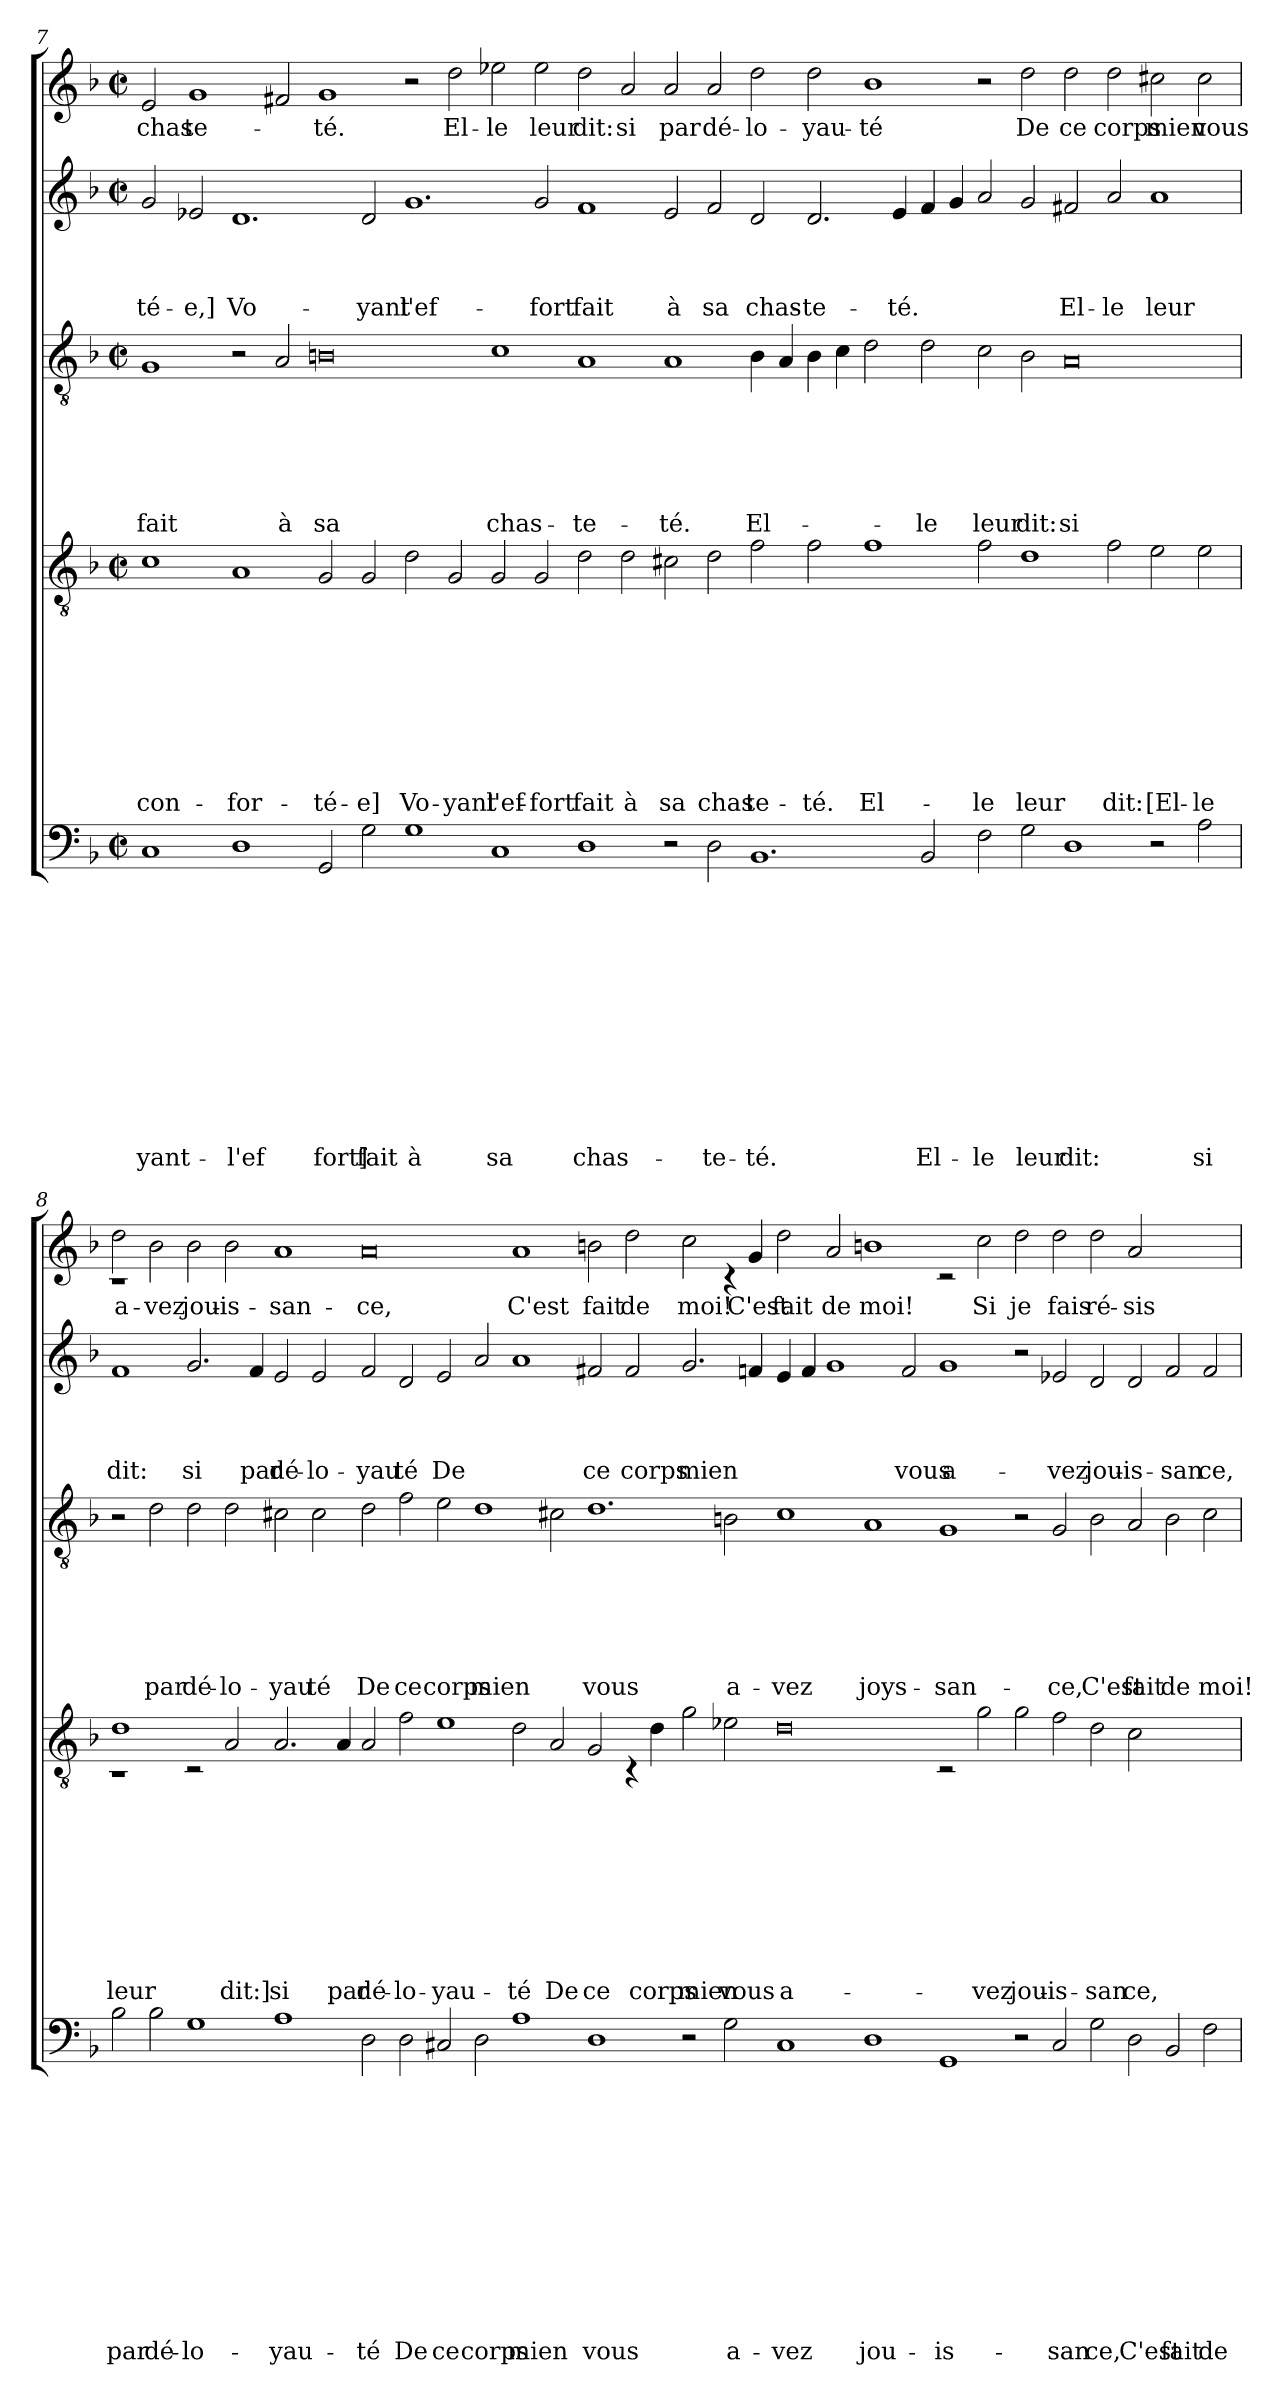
**kern	**text	**text	**text	**text	**text	**text	**text	**text	**text	**text	**text	**text	**kern	**text	**text	**text	**text	**text	**text	**text	**text	**text	**kern	**text	**text	**text	**text	**text	**text	**kern	**text	**text	**text	**text	**kern	**text
*part5	*part5	*part5	*part5	*part5	*part5	*part5	*part5	*part5	*part5	*part5	*part5	*part5	*part4	*part4	*part4	*part4	*part4	*part4	*part4	*part4	*part4	*part4	*part3	*part3	*part3	*part3	*part3	*part3	*part3	*part2	*part2	*part2	*part2	*part2	*part1	*part1
*staff5	*staff5	*staff5	*staff5	*staff5	*staff5	*staff5	*staff5	*staff5	*staff5	*staff5	*staff5	*staff5	*staff4	*staff4	*staff4	*staff4	*staff4	*staff4	*staff4	*staff4	*staff4	*staff4	*staff3	*staff3	*staff3	*staff3	*staff3	*staff3	*staff3	*staff2	*staff2	*staff2	*staff2	*staff2	*staff1	*staff1
!!LO:PB:g=z
*clefF4	*	*	*	*	*	*	*	*	*	*	*	*	*clefGv2	*	*	*	*	*	*	*	*	*	*clefGv2	*	*	*	*	*	*	*clefG2	*	*	*	*	*clefG2	*
*k[b-]	*	*	*	*	*	*	*	*	*	*	*	*	*k[b-]	*	*	*	*	*	*	*	*	*	*k[b-]	*	*	*	*	*	*	*k[b-]	*	*	*	*	*k[b-]	*
*F:	*	*	*	*	*	*	*	*	*	*	*	*	*F:	*	*	*	*	*	*	*	*	*	*F:	*	*	*	*	*	*	*F:	*	*	*	*	*F:	*
*M2/2	*	*	*	*	*	*	*	*	*	*	*	*	*M2/2	*	*	*	*	*	*	*	*	*	*M2/2	*	*	*	*	*	*	*M2/2	*	*	*	*	*M2/2	*
*met(c|)	*	*	*	*	*	*	*	*	*	*	*	*	*met(c|)	*	*	*	*	*	*	*	*	*	*met(c|)	*	*	*	*	*	*	*met(c|)	*	*	*	*	*met(c|)	*
=7	=7	=7	=7	=7	=7	=7	=7	=7	=7	=7	=7	=7	=7	=7	=7	=7	=7	=7	=7	=7	=7	=7	=7	=7	=7	=7	=7	=7	=7	=7	=7	=7	=7	=7	=7	=7
!	!	!	!	!	!	!	!	!	!	!	!	!LO:LY:b	!	!	!	!	!	!	!	!	!	!LO:LY:b	!	!	!	!	!	!	!LO:LY:b	!	!	!	!	!LO:LY:b	!	!LO:LY:b
1C	.	.	.	.	.	.	.	.	.	.	.	-yant-	1c	.	.	.	.	.	.	.	.	-con-	1G	.	.	.	.	.	fait	2g/	.	.	.	-té-	2e/	chas-
!	!	!	!	!	!	!	!	!	!	!	!	!	!	!	!	!	!	!	!	!	!	!	!	!	!	!	!	!	!	!	!	!	!	!LO:LY:b	!	!LO:LY:b
.	.	.	.	.	.	.	.	.	.	.	.	.	.	.	.	.	.	.	.	.	.	.	.	.	.	.	.	.	.	2e-X/	.	.	.	-e,]	1g	-te-
!	!	!	!	!	!	!	!	!	!	!	!	!LO:LY:b	!	!	!	!	!	!	!	!	!	!LO:LY:b	!	!	!	!	!	!	!	!	!	!	!	!LO:LY:b	!	!
1D	.	.	.	.	.	.	.	.	.	.	.	-l'ef	1A	.	.	.	.	.	.	.	.	-for-	2r	.	.	.	.	.	.	1.d	.	.	.	Vo-	.	.
!	!	!	!	!	!	!	!	!	!	!	!	!	!	!	!	!	!	!	!	!	!	!	!	!	!	!	!	!	!LO:LY:b	!	!	!	!	!	!	!
.	.	.	.	.	.	.	.	.	.	.	.	.	.	.	.	.	.	.	.	.	.	.	2A/	.	.	.	.	.	à	.	.	.	.	.	2f#X/	.
!	!	!	!	!	!	!	!	!	!	!	!	!LO:LY:b	!	!	!	!	!	!	!	!	!	!LO:LY:b	!	!	!	!	!	!	!LO:LY:b	!	!	!	!	!	!	!LO:LY:b
2GG/	.	.	.	.	.	.	.	.	.	.	.	fort]	2G/	.	.	.	.	.	.	.	.	-té-	0Bn	.	.	.	.	.	sa	.	.	.	.	.	1g	-té.
!	!	!	!	!	!	!	!	!	!	!	!	!LO:LY:b	!	!	!	!	!	!	!	!	!	!LO:LY:b	!	!	!	!	!	!	!	!	!	!	!	!LO:LY:b	!	!
2G\	.	.	.	.	.	.	.	.	.	.	.	fait	2G/	.	.	.	.	.	.	.	.	-e]	.	.	.	.	.	.	.	2d/	.	.	.	-yant	.	.
!	!	!	!	!	!	!	!	!	!	!	!	!LO:LY:b	!	!	!	!	!	!	!	!	!	!LO:LY:b	!	!	!	!	!	!	!	!	!	!	!	!LO:LY:b	!	!
1G	.	.	.	.	.	.	.	.	.	.	.	à	2d\	.	.	.	.	.	.	.	.	Vo-	.	.	.	.	.	.	.	1.g	.	.	.	l'ef-	2r	.
!	!	!	!	!	!	!	!	!	!	!	!	!	!	!	!	!	!	!	!	!	!	!LO:LY:b	!	!	!	!	!	!	!	!	!	!	!	!	!	!LO:LY:b
.	.	.	.	.	.	.	.	.	.	.	.	.	2G/	.	.	.	.	.	.	.	.	-yant	.	.	.	.	.	.	.	.	.	.	.	.	2dd\	El-
!	!	!	!	!	!	!	!	!	!	!	!	!LO:LY:b	!	!	!	!	!	!	!	!	!	!LO:LY:b	!	!	!	!	!	!	!LO:LY:b	!	!	!	!	!	!	!LO:LY:b
1C	.	.	.	.	.	.	.	.	.	.	.	sa	2G/	.	.	.	.	.	.	.	.	l'ef-	1c	.	.	.	.	.	chas-	.	.	.	.	.	2ee-X\	-le
!	!	!	!	!	!	!	!	!	!	!	!	!	!	!	!	!	!	!	!	!	!	!LO:LY:b	!	!	!	!	!	!	!	!	!	!	!	!LO:LY:b	!	!LO:LY:b
.	.	.	.	.	.	.	.	.	.	.	.	.	2G/	.	.	.	.	.	.	.	.	-fort	.	.	.	.	.	.	.	2g/	.	.	.	-fort	2ee-\	leur
!	!	!	!	!	!	!	!	!	!	!	!	!LO:LY:b	!	!	!	!	!	!	!	!	!	!LO:LY:b	!	!	!	!	!	!	!LO:LY:b	!	!	!	!	!LO:LY:b	!	!LO:LY:b
1D	.	.	.	.	.	.	.	.	.	.	.	chas-	2d\	.	.	.	.	.	.	.	.	fait	1A	.	.	.	.	.	-te-	1f	.	.	.	fait	2dd\	dit:
!	!	!	!	!	!	!	!	!	!	!	!	!	!	!	!	!	!	!	!	!	!	!LO:LY:b	!	!	!	!	!	!	!	!	!	!	!	!	!	!LO:LY:b
.	.	.	.	.	.	.	.	.	.	.	.	.	2d\	.	.	.	.	.	.	.	.	à	.	.	.	.	.	.	.	.	.	.	.	.	2a/	si
!	!	!	!	!	!	!	!	!	!	!	!	!	!	!	!	!	!	!	!	!	!	!LO:LY:b	!	!	!	!	!	!	!LO:LY:b	!	!	!	!	!LO:LY:b	!	!LO:LY:b
2r	.	.	.	.	.	.	.	.	.	.	.	.	2c#X\	.	.	.	.	.	.	.	.	sa	1A	.	.	.	.	.	-té.	2e-/	.	.	.	à	2a/	par
!	!	!	!	!	!	!	!	!	!	!	!	!LO:LY:b	!	!	!	!	!	!	!	!	!	!LO:LY:b	!	!	!	!	!	!	!	!	!	!	!	!LO:LY:b	!	!LO:LY:b
2D\	.	.	.	.	.	.	.	.	.	.	.	-te-	2d\	.	.	.	.	.	.	.	.	chas-	.	.	.	.	.	.	.	2f/	.	.	.	sa	2a/	dé-
!	!	!	!	!	!	!	!	!	!	!	!	!LO:LY:b	!	!	!	!	!	!	!	!	!	!LO:LY:b	!	!	!	!	!	!	!LO:LY:b	!	!	!	!	!LO:LY:b	!	!LO:LY:b
1.BB-	.	.	.	.	.	.	.	.	.	.	.	-té.	2f\	.	.	.	.	.	.	.	.	-te-	4B\	.	.	.	.	.	El-	2d/	.	.	.	chas-	2dd\	-lo-
.	.	.	.	.	.	.	.	.	.	.	.	.	.	.	.	.	.	.	.	.	.	.	4A/	.	.	.	.	.	.	.	.	.	.	.	.	.
!	!	!	!	!	!	!	!	!	!	!	!	!	!	!	!	!	!	!	!	!	!	!LO:LY:b	!	!	!	!	!	!	!	!	!	!	!	!LO:LY:b	!	!LO:LY:b
.	.	.	.	.	.	.	.	.	.	.	.	.	2f\	.	.	.	.	.	.	.	.	-té.	4B\	.	.	.	.	.	.	2.d/	.	.	.	-te-	2dd\	-yau-
.	.	.	.	.	.	.	.	.	.	.	.	.	.	.	.	.	.	.	.	.	.	.	4c\	.	.	.	.	.	.	.	.	.	.	.	.	.
!	!	!	!	!	!	!	!	!	!	!	!	!	!	!	!	!	!	!	!	!	!	!LO:LY:b	!	!	!	!	!	!	!	!	!	!	!	!	!	!LO:LY:b
.	.	.	.	.	.	.	.	.	.	.	.	.	1f	.	.	.	.	.	.	.	.	El-	2d\	.	.	.	.	.	.	.	.	.	.	.	1b-	-té
!	!	!	!	!	!	!	!	!	!	!	!	!	!	!	!	!	!	!	!	!	!	!	!	!	!	!	!	!	!	!	!	!	!	!LO:LY:b	!	!
.	.	.	.	.	.	.	.	.	.	.	.	.	.	.	.	.	.	.	.	.	.	.	.	.	.	.	.	.	.	4e-/	.	.	.	-té.	.	.
!	!	!	!	!	!	!	!	!	!	!	!	!LO:LY:b	!	!	!	!	!	!	!	!	!	!	!	!	!	!	!	!	!LO:LY:b	!	!	!	!	!	!	!
2BB-/	.	.	.	.	.	.	.	.	.	.	.	El-	.	.	.	.	.	.	.	.	.	.	2d\	.	.	.	.	.	-le	4f/	.	.	.	.	.	.
.	.	.	.	.	.	.	.	.	.	.	.	.	.	.	.	.	.	.	.	.	.	.	.	.	.	.	.	.	.	4g/	.	.	.	.	.	.
!	!	!	!	!	!	!	!	!	!	!	!	!LO:LY:b	!	!	!	!	!	!	!	!	!	!LO:LY:b	!	!	!	!	!	!	!LO:LY:b	!	!	!	!	!	!	!
2F\	.	.	.	.	.	.	.	.	.	.	.	-le	2f\	.	.	.	.	.	.	.	.	-le	2c\	.	.	.	.	.	leur	2a/	.	.	.	.	2r	.
!	!	!	!	!	!	!	!	!	!	!	!	!LO:LY:b	!	!	!	!	!	!	!	!	!	!LO:LY:b	!	!	!	!	!	!	!LO:LY:b	!	!	!	!	!	!	!LO:LY:b
2G\	.	.	.	.	.	.	.	.	.	.	.	leur	1d	.	.	.	.	.	.	.	.	leur	2B\	.	.	.	.	.	dit:	2g/	.	.	.	.	2dd\	De
!	!	!	!	!	!	!	!	!	!	!	!	!LO:LY:b	!	!	!	!	!	!	!	!	!	!	!	!	!	!	!	!	!LO:LY:b	!	!	!	!	!LO:LY:b	!	!LO:LY:b
1D	.	.	.	.	.	.	.	.	.	.	.	dit:	.	.	.	.	.	.	.	.	.	.	0A	.	.	.	.	.	si	2f#X/	.	.	.	El-	2dd\	ce
!	!	!	!	!	!	!	!	!	!	!	!	!	!	!	!	!	!	!	!	!	!	!LO:LY:b	!	!	!	!	!	!	!	!	!	!	!	!LO:LY:b	!	!LO:LY:b
.	.	.	.	.	.	.	.	.	.	.	.	.	2f\	.	.	.	.	.	.	.	.	dit:	.	.	.	.	.	.	.	2a/	.	.	.	-le	2dd\	corps
!	!	!	!	!	!	!	!	!	!	!	!	!	!	!	!	!	!	!	!	!	!	!LO:LY:b	!	!	!	!	!	!	!	!	!	!	!	!LO:LY:b	!	!LO:LY:b
2r	.	.	.	.	.	.	.	.	.	.	.	.	2e\	.	.	.	.	.	.	.	.	[El-	.	.	.	.	.	.	.	1a	.	.	.	leur	2cc#X\	mien
!	!	!	!	!	!	!	!	!	!	!	!	!LO:LY:b	!	!	!	!	!	!	!	!	!	!LO:LY:b	!	!	!	!	!	!	!	!	!	!	!	!	!	!LO:LY:b
2A\	.	.	.	.	.	.	.	.	.	.	.	si	2e\	.	.	.	.	.	.	.	.	-le	.	.	.	.	.	.	.	.	.	.	.	.	2cc#\	vous
!!LO:LB:g=z
=8	=8	=8	=8	=8	=8	=8	=8	=8	=8	=8	=8	=8	=8	=8	=8	=8	=8	=8	=8	=8	=8	=8	=8	=8	=8	=8	=8	=8	=8	=8	=8	=8	=8	=8	=8	=8
!	!	!	!	!	!	!	!	!	!	!	!	!LO:LY:b	!	!	!	!	!	!	!	!	!	!LO:LY:b	!	!	!	!	!	!	!	!	!	!	!	!LO:LY:b	!	!LO:LY:b
*	*	*	*	*	*	*	*	*	*	*	*	*	*^	*	*	*	*	*	*	*	*	*	*	*	*	*	*	*	*	*	*	*	*	*	*^	*
2B-\	.	.	.	.	.	.	.	.	.	.	.	par	1d	1rC	.	.	.	.	.	.	.	.	leur	2r	.	.	.	.	.	.	1f	.	.	.	dit:	2dd\	1rc	a-
!	!	!	!	!	!	!	!	!	!	!	!	!LO:LY:b	!	!	!	!	!	!	!	!	!	!	!	!	!	!	!	!	!	!LO:LY:b	!	!	!	!	!	!	!	!LO:LY:b
2B-\	.	.	.	.	.	.	.	.	.	.	.	dé-	.	.	.	.	.	.	.	.	.	.	.	2d\	.	.	.	.	.	par	.	.	.	.	.	2b-\	.	-vez
!	!	!	!	!	!	!	!	!	!	!	!	!LO:LY:b	!	!	!	!	!	!	!	!	!	!	!	!	!	!	!	!	!	!LO:LY:b	!	!	!	!	!LO:LY:b	!	!	!LO:LY:b
1G	.	.	.	.	.	.	.	.	.	.	.	-lo-	1ryy	2rC	.	.	.	.	.	.	.	.	.	2d\	.	.	.	.	.	dé-	2.g/	.	.	.	si	2b-\	00ryy	jou-
!	!	!	!	!	!	!	!	!	!	!	!	!	!	!	!	!	!	!	!	!	!	!	!LO:LY:b	!	!	!	!	!	!	!LO:LY:b	!	!	!	!	!	!	!	!LO:LY:b
.	.	.	.	.	.	.	.	.	.	.	.	.	.	2A/	.	.	.	.	.	.	.	.	dit:]	2d\	.	.	.	.	.	-lo-	.	.	.	.	.	2b-\	.	-is-
!	!	!	!	!	!	!	!	!	!	!	!	!	!	!	!	!	!	!	!	!	!	!	!	!	!	!	!	!	!	!	!	!	!	!	!LO:LY:b	!	!	!
.	.	.	.	.	.	.	.	.	.	.	.	.	.	.	.	.	.	.	.	.	.	.	.	.	.	.	.	.	.	.	4f/	.	.	.	par	.	.	.
!	!	!	!	!	!	!	!	!	!	!	!	!LO:LY:b	!	!	!	!	!	!	!	!	!	!	!LO:LY:b	!	!	!	!	!	!	!LO:LY:b	!	!	!	!	!LO:LY:b	!	!	!LO:LY:b
1A	.	.	.	.	.	.	.	.	.	.	.	-yau-	000.ryy	2.A/	.	.	.	.	.	.	.	.	si	2c#X\	.	.	.	.	.	-yau-	2e/	.	.	.	dé-	1a	.	-san-
!	!	!	!	!	!	!	!	!	!	!	!	!	!	!	!	!	!	!	!	!	!	!	!	!	!	!	!	!	!	!LO:LY:b	!	!	!	!	!LO:LY:b	!	!	!
.	.	.	.	.	.	.	.	.	.	.	.	.	.	.	.	.	.	.	.	.	.	.	.	2c#\	.	.	.	.	.	-té	2e/	.	.	.	-lo-	.	.	.
!	!	!	!	!	!	!	!	!	!	!	!	!	!	!	!	!	!	!	!	!	!	!	!LO:LY:b	!	!	!	!	!	!	!	!	!	!	!	!	!	!	!
.	.	.	.	.	.	.	.	.	.	.	.	.	.	4A/	.	.	.	.	.	.	.	.	par	.	.	.	.	.	.	.	.	.	.	.	.	.	.	.
!	!	!	!	!	!	!	!	!	!	!	!	!LO:LY:b	!	!	!	!	!	!	!	!	!	!	!LO:LY:b	!	!	!	!	!	!	!LO:LY:b	!	!	!	!	!LO:LY:b	!	!	!LO:LY:b
2D\	.	.	.	.	.	.	.	.	.	.	.	-té	.	2A/	.	.	.	.	.	.	.	.	dé-	2d\	.	.	.	.	.	De	2f/	.	.	.	-yau-	0a	.	-ce,
!	!	!	!	!	!	!	!	!	!	!	!	!LO:LY:b	!	!	!	!	!	!	!	!	!	!	!LO:LY:b	!	!	!	!	!	!	!LO:LY:b	!	!	!	!	!LO:LY:b	!	!	!
2D\	.	.	.	.	.	.	.	.	.	.	.	De	.	2f\	.	.	.	.	.	.	.	.	-lo-	2f\	.	.	.	.	.	ce	2d/	.	.	.	-té	.	.	.
!	!	!	!	!	!	!	!	!	!	!	!	!LO:LY:b	!	!	!	!	!	!	!	!	!	!	!LO:LY:b	!	!	!	!	!	!	!LO:LY:b	!	!	!	!	!LO:LY:b	!	!	!
2C#X/	.	.	.	.	.	.	.	.	.	.	.	ce	.	1e	.	.	.	.	.	.	.	.	-yau-	2e\	.	.	.	.	.	corps	2e/	.	.	.	De	.	.	.
!	!	!	!	!	!	!	!	!	!	!	!	!LO:LY:b	!	!	!	!	!	!	!	!	!	!	!	!	!	!	!	!	!	!LO:LY:b	!	!	!	!	!	!	!	!
2D\	.	.	.	.	.	.	.	.	.	.	.	corps	.	.	.	.	.	.	.	.	.	.	.	1d	.	.	.	.	.	mien	2a/	.	.	.	.	.	.	.
!	!	!	!	!	!	!	!	!	!	!	!	!LO:LY:b	!	!	!	!	!	!	!	!	!	!	!LO:LY:b	!	!	!	!	!	!	!	!	!	!	!	!	!	!	!LO:LY:b
1A	.	.	.	.	.	.	.	.	.	.	.	mien	.	2d\	.	.	.	.	.	.	.	.	-té	.	.	.	.	.	.	.	1a	.	.	.	.	1ryy	1a	C'est
!	!	!	!	!	!	!	!	!	!	!	!	!	!	!	!	!	!	!	!	!	!	!	!LO:LY:b	!	!	!	!	!	!	!	!	!	!	!	!	!	!	!
.	.	.	.	.	.	.	.	.	.	.	.	.	.	2A/	.	.	.	.	.	.	.	.	De	2c#X\	.	.	.	.	.	.	.	.	.	.	.	.	.	.
!	!	!	!	!	!	!	!	!	!	!	!	!LO:LY:b	!	!	!	!	!	!	!	!	!	!	!LO:LY:b	!	!	!	!	!	!	!LO:LY:b	!	!	!	!	!LO:LY:b	!	!	!LO:LY:b
1D	.	.	.	.	.	.	.	.	.	.	.	vous	.	2G/	.	.	.	.	.	.	.	.	ce	1.d	.	.	.	.	.	vous	2f#X/	.	.	.	ce	000ryy	2bn\	fait
!	!	!	!	!	!	!	!	!	!	!	!	!	!	!	!	!	!	!	!	!	!	!	!	!	!	!	!	!	!	!	!	!	!	!	!LO:LY:b	!	!	!LO:LY:b
.	.	.	.	.	.	.	.	.	.	.	.	.	.	4rC	.	.	.	.	.	.	.	.	.	.	.	.	.	.	.	.	2f#/	.	.	.	corps	.	2dd\	de
!	!	!	!	!	!	!	!	!	!	!	!	!	!	!	!	!	!	!	!	!	!	!	!LO:LY:b	!	!	!	!	!	!	!	!	!	!	!	!	!	!	!
.	.	.	.	.	.	.	.	.	.	.	.	.	.	4d\	.	.	.	.	.	.	.	.	corps	.	.	.	.	.	.	.	.	.	.	.	.	.	.	.
!	!	!	!	!	!	!	!	!	!	!	!	!	!	!	!	!	!	!	!	!	!	!	!LO:LY:b	!	!	!	!	!	!	!	!	!	!	!	!LO:LY:b	!	!	!LO:LY:b
2r	.	.	.	.	.	.	.	.	.	.	.	.	.	2g\	.	.	.	.	.	.	.	.	mien	.	.	.	.	.	.	.	2.g/	.	.	.	mien	.	2cc\	moi!
!	!	!	!	!	!	!	!	!	!	!	!	!LO:LY:b	!	!	!	!	!	!	!	!	!	!	!LO:LY:b	!	!	!	!	!	!	!LO:LY:b	!	!	!	!	!	!	!	!
2G\	.	.	.	.	.	.	.	.	.	.	.	a-	.	2e-X\	.	.	.	.	.	.	.	.	vous	2Bn\	.	.	.	.	.	a-	.	.	.	.	.	.	4rc	.
!	!	!	!	!	!	!	!	!	!	!	!	!	!	!	!	!	!	!	!	!	!	!	!	!	!	!	!	!	!	!	!	!	!	!	!	!	!	!LO:LY:b
.	.	.	.	.	.	.	.	.	.	.	.	.	.	.	.	.	.	.	.	.	.	.	.	.	.	.	.	.	.	.	4fn/	.	.	.	.	.	4g/	C'est
!	!	!	!	!	!	!	!	!	!	!	!	!LO:LY:b	!	!	!	!	!	!	!	!	!	!	!LO:LY:b	!	!	!	!	!	!	!LO:LY:b	!	!	!	!	!	!	!	!LO:LY:b
1C#	.	.	.	.	.	.	.	.	.	.	.	-vez	.	0d	.	.	.	.	.	.	.	.	a-	1c#	.	.	.	.	.	-vez	4e/	.	.	.	.	.	2dd\	fait
.	.	.	.	.	.	.	.	.	.	.	.	.	.	.	.	.	.	.	.	.	.	.	.	.	.	.	.	.	.	.	4f/	.	.	.	.	.	.	.
!	!	!	!	!	!	!	!	!	!	!	!	!	!	!	!	!	!	!	!	!	!	!	!	!	!	!	!	!	!	!	!	!	!	!	!	!	!	!LO:LY:b
.	.	.	.	.	.	.	.	.	.	.	.	.	.	.	.	.	.	.	.	.	.	.	.	.	.	.	.	.	.	.	1g	.	.	.	.	.	2a/	de
!	!	!	!	!	!	!	!	!	!	!	!	!LO:LY:b	!	!	!	!	!	!	!	!	!	!	!	!	!	!	!	!	!	!LO:LY:b	!	!	!	!	!	!	!	!LO:LY:b
1D	.	.	.	.	.	.	.	.	.	.	.	jou-	.	.	.	.	.	.	.	.	.	.	.	1A	.	.	.	.	.	joys-	.	.	.	.	.	.	1bn	moi!
!	!	!	!	!	!	!	!	!	!	!	!	!	!	!	!	!	!	!	!	!	!	!	!	!	!	!	!	!	!	!	!	!	!	!	!LO:LY:b	!	!	!
.	.	.	.	.	.	.	.	.	.	.	.	.	.	.	.	.	.	.	.	.	.	.	.	.	.	.	.	.	.	.	2f/	.	.	.	vous	.	.	.
!	!	!	!	!	!	!	!	!	!	!	!	!LO:LY:b	!	!	!	!	!	!	!	!	!	!	!	!	!	!	!	!	!	!LO:LY:b	!	!	!	!	!LO:LY:b	!	!	!
1GG	.	.	.	.	.	.	.	.	.	.	.	-is-	.	2rC	.	.	.	.	.	.	.	.	.	1G	.	.	.	.	.	-san-	1g	.	.	.	a-	.	2rc	.
!	!	!	!	!	!	!	!	!	!	!	!	!	!	!	!	!	!	!	!	!	!	!	!LO:LY:b	!	!	!	!	!	!	!	!	!	!	!	!	!	!	!LO:LY:b
.	.	.	.	.	.	.	.	.	.	.	.	.	.	2g\	.	.	.	.	.	.	.	.	-vez	.	.	.	.	.	.	.	.	.	.	.	.	.	2cc\	Si
!	!	!	!	!	!	!	!	!	!	!	!	!	!	!	!	!	!	!	!	!	!	!	!LO:LY:b	!	!	!	!	!	!	!	!	!	!	!	!	!	!	!LO:LY:b
2r	.	.	.	.	.	.	.	.	.	.	.	.	.	2g\	.	.	.	.	.	.	.	.	jou-	2r	.	.	.	.	.	.	2r	.	.	.	.	.	2dd\	je
!	!	!	!	!	!	!	!	!	!	!	!	!LO:LY:b	!	!	!	!	!	!	!	!	!	!	!LO:LY:b	!	!	!	!	!	!	!LO:LY:b	!	!	!	!	!LO:LY:b	!	!	!LO:LY:b
2C#/	.	.	.	.	.	.	.	.	.	.	.	-san-	.	2f\	.	.	.	.	.	.	.	.	-is-	2G/	.	.	.	.	.	-ce,	2e-X/	.	.	.	-vez	.	2dd\	fais
!	!	!	!	!	!	!	!	!	!	!	!	!LO:LY:b	!	!	!	!	!	!	!	!	!	!	!LO:LY:b	!	!	!	!	!	!	!LO:LY:b	!	!	!	!	!LO:LY:b	!	!	!LO:LY:b
2G\	.	.	.	.	.	.	.	.	.	.	.	-ce,	.	2d\	.	.	.	.	.	.	.	.	-san-	2B\	.	.	.	.	.	C'est	2d/	.	.	.	jou-	.	2dd\	ré-
!	!	!	!	!	!	!	!	!	!	!	!	!LO:LY:b	!	!	!	!	!	!	!	!	!	!	!LO:LY:b	!	!	!	!	!	!	!LO:LY:b	!	!	!	!	!LO:LY:b	!	!	!LO:LY:b
2D\	.	.	.	.	.	.	.	.	.	.	.	C'est	.	2c\	.	.	.	.	.	.	.	.	-ce,	2A/	.	.	.	.	.	fait	2d/	.	.	.	-is-	.	2a/	-sis-
!	!	!	!	!	!	!	!	!	!	!	!	!LO:LY:b	!	!	!	!	!	!	!	!	!	!	!	!	!	!	!	!	!	!LO:LY:b	!	!	!	!	!LO:LY:b	!	!	!
2BB-/	.	.	.	.	.	.	.	.	.	.	.	fait	.	1ryy	.	.	.	.	.	.	.	.	.	2B\	.	.	.	.	.	de	2f/	.	.	.	-san-	.	1ryy	.
!	!	!	!	!	!	!	!	!	!	!	!	!LO:LY:b	!	!	!	!	!	!	!	!	!	!	!	!	!	!	!	!	!	!LO:LY:b	!	!	!	!	!LO:LY:b	!	!	!
2F\	.	.	.	.	.	.	.	.	.	.	.	de	.	.	.	.	.	.	.	.	.	.	.	2c#\	.	.	.	.	.	moi!	2f/	.	.	.	-ce,	.	.	.
*	*	*	*	*	*	*	*	*	*	*	*	*	*v	*v	*	*	*	*	*	*	*	*	*	*	*	*	*	*	*	*	*	*	*	*	*	*v	*v	*
=	=	=	=	=	=	=	=	=	=	=	=	=	=	=	=	=	=	=	=	=	=	=	=	=	=	=	=	=	=	=	=	=	=	=	=	=
*-	*-	*-	*-	*-	*-	*-	*-	*-	*-	*-	*-	*-	*-	*-	*-	*-	*-	*-	*-	*-	*-	*-	*-	*-	*-	*-	*-	*-	*-	*-	*-	*-	*-	*-	*-	*-
